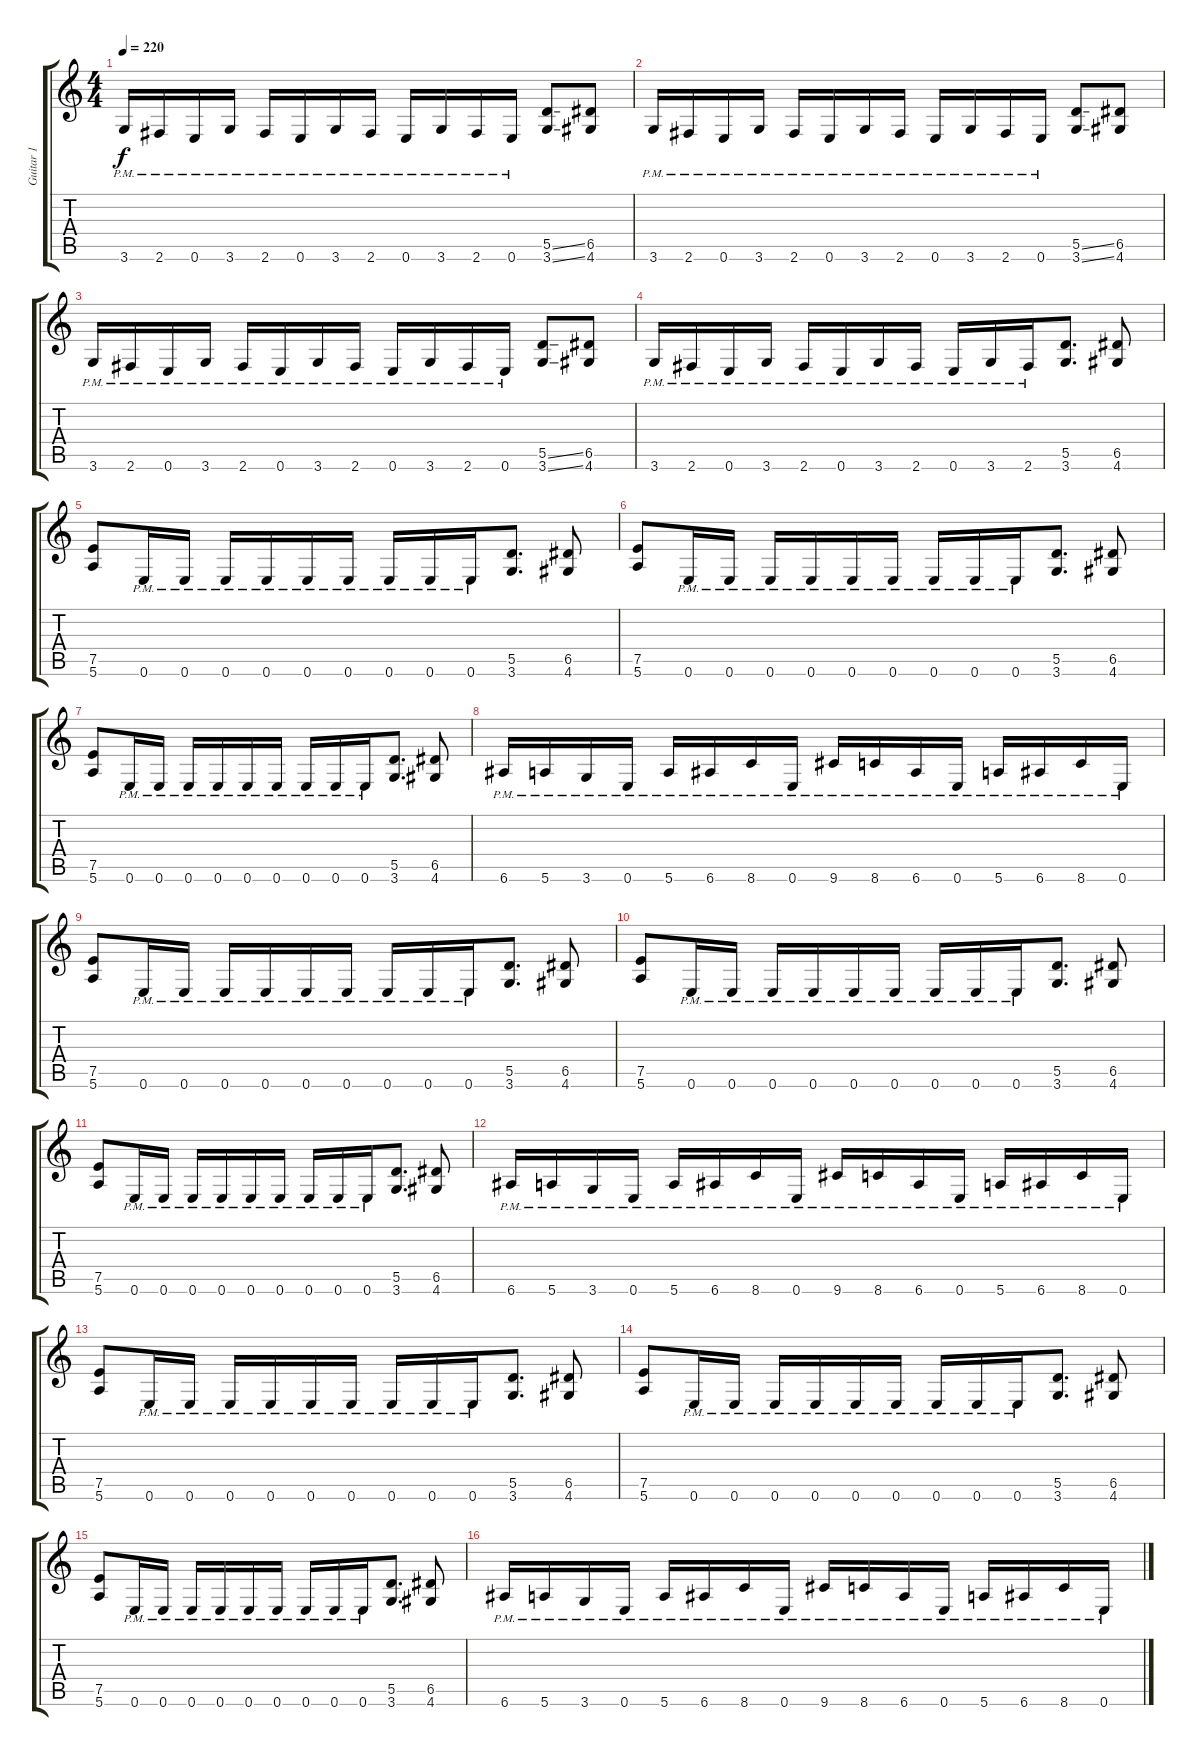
\track ("Guitar 1" "Guitar 1") {instrument distortionguitar}
\staff {score tabs}
\tuning (E4 B3 G3 D3 A2 E2) {hide}
\ts (4 4)
\tempo 220
\clef g2
\ks c
3.6{pm}.16{dy f} 2.6{pm}.16 0.6{pm}.16 3.6{pm}.16 2.6{pm}.16 0.6{pm}.16 3.6{pm}.16 2.6{pm}.16 0.6{pm}.16 3.6{pm}.16 2.6{pm}.16 0.6{pm}.16 (5.5{ss} 3.6{ss}).8 (6.5 4.6).8 |
3.6{pm}.16 2.6{pm}.16 0.6{pm}.16 3.6{pm}.16 2.6{pm}.16 0.6{pm}.16 3.6{pm}.16 2.6{pm}.16 0.6{pm}.16 3.6{pm}.16 2.6{pm}.16 0.6{pm}.16 (5.5{ss} 3.6{ss}).8 (6.5 4.6).8 |
3.6{pm}.16 2.6{pm}.16 0.6{pm}.16 3.6{pm}.16 2.6{pm}.16 0.6{pm}.16 3.6{pm}.16 2.6{pm}.16 0.6{pm}.16 3.6{pm}.16 2.6{pm}.16 0.6{pm}.16 (5.5{ss} 3.6{ss}).8 (6.5 4.6).8 |
3.6{pm}.16 2.6{pm}.16 0.6{pm}.16 3.6{pm}.16 2.6{pm}.16 0.6{pm}.16 3.6{pm}.16 2.6{pm}.16 0.6{pm}.16 3.6{pm}.16 2.6{pm}.16 (5.5 3.6).8{d} (6.5 4.6).8 |
(7.5 5.6).8 0.6{pm}.16 0.6{pm}.16 0.6{pm}.16 0.6{pm}.16 0.6{pm}.16 0.6{pm}.16 0.6{pm}.16 0.6{pm}.16 0.6{pm}.16 (5.5 3.6).8{d} (6.5 4.6).8 |
(7.5 5.6).8 0.6{pm}.16 0.6{pm}.16 0.6{pm}.16 0.6{pm}.16 0.6{pm}.16 0.6{pm}.16 0.6{pm}.16 0.6{pm}.16 0.6{pm}.16 (5.5 3.6).8{d} (6.5 4.6).8 |
(7.5 5.6).8 0.6{pm}.16 0.6{pm}.16 0.6{pm}.16 0.6{pm}.16 0.6{pm}.16 0.6{pm}.16 0.6{pm}.16 0.6{pm}.16 0.6{pm}.16 (5.5 3.6).8{d} (6.5 4.6).8 |
6.6{pm}.16 5.6{pm}.16 3.6{pm}.16 0.6{pm}.16 5.6{pm}.16 6.6{pm}.16 8.6{pm}.16 0.6{pm}.16 9.6{pm}.16 8.6{pm}.16 6.6{pm}.16 0.6{pm}.16 5.6{pm}.16 6.6{pm}.16 8.6{pm}.16 0.6{pm}.16 |
(7.5 5.6).8 0.6{pm}.16 0.6{pm}.16 0.6{pm}.16 0.6{pm}.16 0.6{pm}.16 0.6{pm}.16 0.6{pm}.16 0.6{pm}.16 0.6{pm}.16 (5.5 3.6).8{d} (6.5 4.6).8 |
(7.5 5.6).8 0.6{pm}.16 0.6{pm}.16 0.6{pm}.16 0.6{pm}.16 0.6{pm}.16 0.6{pm}.16 0.6{pm}.16 0.6{pm}.16 0.6{pm}.16 (5.5 3.6).8{d} (6.5 4.6).8 |
(7.5 5.6).8 0.6{pm}.16 0.6{pm}.16 0.6{pm}.16 0.6{pm}.16 0.6{pm}.16 0.6{pm}.16 0.6{pm}.16 0.6{pm}.16 0.6{pm}.16 (5.5 3.6).8{d} (6.5 4.6).8 |
6.6{pm}.16 5.6{pm}.16 3.6{pm}.16 0.6{pm}.16 5.6{pm}.16 6.6{pm}.16 8.6{pm}.16 0.6{pm}.16 9.6{pm}.16 8.6{pm}.16 6.6{pm}.16 0.6{pm}.16 5.6{pm}.16 6.6{pm}.16 8.6{pm}.16 0.6{pm}.16 |
(7.5 5.6).8 0.6{pm}.16 0.6{pm}.16 0.6{pm}.16 0.6{pm}.16 0.6{pm}.16 0.6{pm}.16 0.6{pm}.16 0.6{pm}.16 0.6{pm}.16 (5.5 3.6).8{d} (6.5 4.6).8 |
(7.5 5.6).8 0.6{pm}.16 0.6{pm}.16 0.6{pm}.16 0.6{pm}.16 0.6{pm}.16 0.6{pm}.16 0.6{pm}.16 0.6{pm}.16 0.6{pm}.16 (5.5 3.6).8{d} (6.5 4.6).8 |
(7.5 5.6).8 0.6{pm}.16 0.6{pm}.16 0.6{pm}.16 0.6{pm}.16 0.6{pm}.16 0.6{pm}.16 0.6{pm}.16 0.6{pm}.16 0.6{pm}.16 (5.5 3.6).8{d} (6.5 4.6).8 |
6.6{pm}.16 5.6{pm}.16 3.6{pm}.16 0.6{pm}.16 5.6{pm}.16 6.6{pm}.16 8.6{pm}.16 0.6{pm}.16 9.6{pm}.16 8.6{pm}.16 6.6{pm}.16 0.6{pm}.16 5.6{pm}.16 6.6{pm}.16 8.6{pm}.16 0.6{pm}.16
